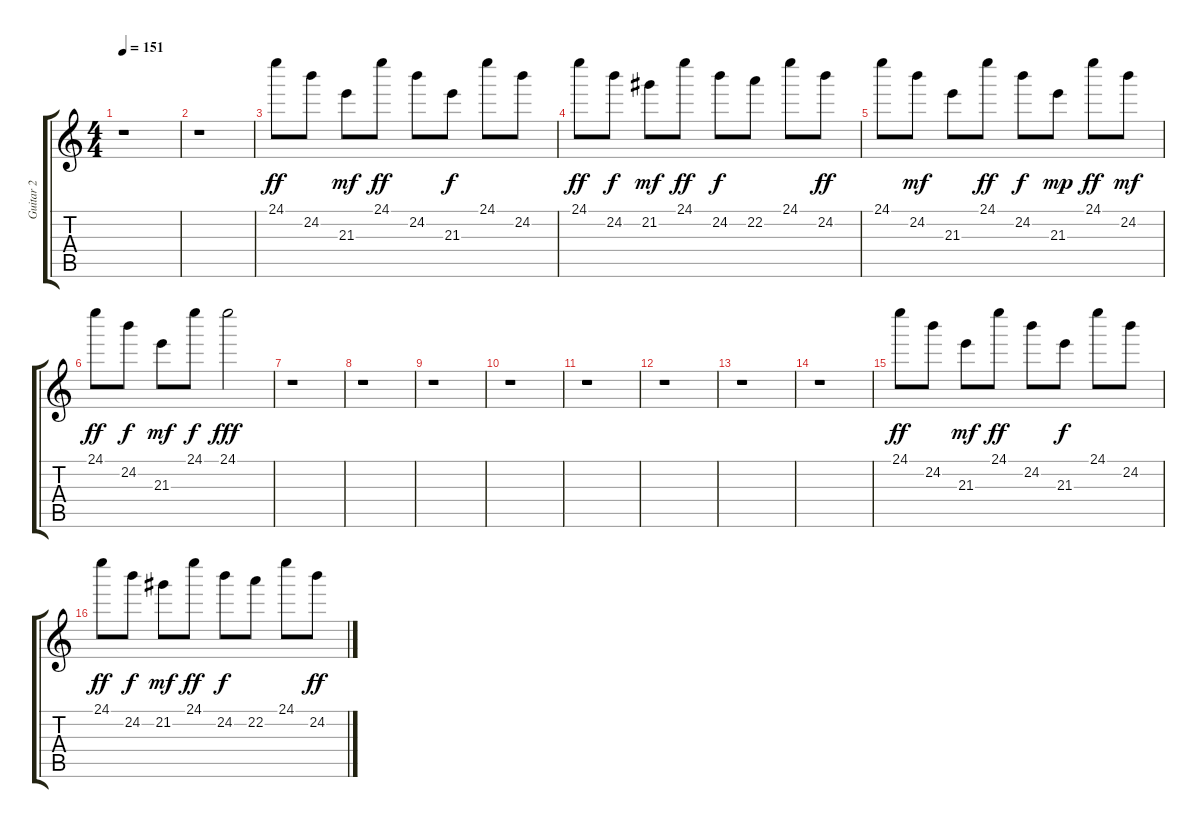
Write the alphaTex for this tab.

\track ("Guitar 2" "Guitar 2") {instrument electricguitarmuted}
\staff {score tabs}
\tuning (E4 B3 G3 D3 A2 E2) {hide}
\ts (4 4)
\tempo 151
\clef g2
\ks c
r.1{dy ff instrument electricguitarmuted} |
r.1 |
24.1.8 24.2.8 21.3.8{dy mf} 24.1.8{dy ff} 24.2.8 21.3.8{dy f} 24.1.8 24.2.8 |
24.1.8{dy ff} 24.2.8{dy f} 21.2.8{dy mf} 24.1.8{dy ff} 24.2.8{dy f} 22.2.8 24.1.8 24.2.8{dy ff} |
24.1.8 24.2.8{dy mf} 21.3.8 24.1.8{dy ff} 24.2.8{dy f} 21.3.8{dy mp} 24.1.8{dy ff} 24.2.8{dy mf} |
24.1.8{dy ff} 24.2.8{dy f} 21.3.8{dy mf} 24.1.8{dy f} 24.1.2{dy fff} |
r.1 |
r.1 |
r.1 |
r.1 |
r.1 |
r.1 |
r.1 |
r.1 |
24.1.8{dy ff} 24.2.8 21.3.8{dy mf} 24.1.8{dy ff} 24.2.8 21.3.8{dy f} 24.1.8 24.2.8 |
24.1.8{dy ff} 24.2.8{dy f} 21.2.8{dy mf} 24.1.8{dy ff} 24.2.8{dy f} 22.2.8 24.1.8 24.2.8{dy ff}
